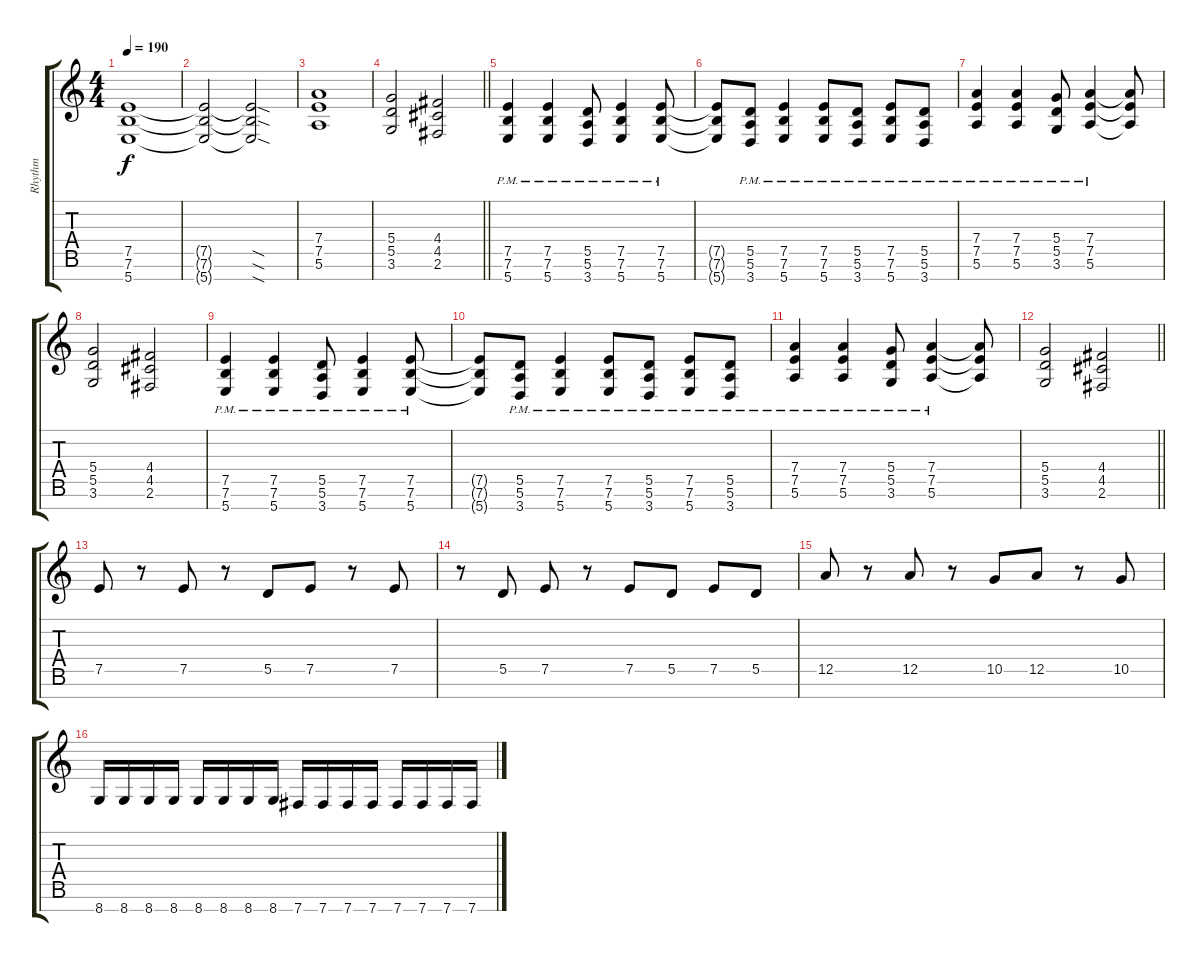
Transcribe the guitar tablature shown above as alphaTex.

\track ("Rhythm" "Rhythm") {instrument distortionguitar}
\staff {score tabs}
\tuning (E4 B3 G3 D3 A2 E2 B1) {hide}
\ts (4 4)
\tempo 190
\clef g2
\ks c
(7.5 7.6 5.7).1{dy f} |
(7.5{t} 7.6{t} 5.7{t}).2 (7.5{sod t} 7.6{sod t} 5.7{sod t}).2 |
(7.4 7.5 5.6).1 |
\barLineRight lightlight
(5.4 5.5 3.6).2 (4.4 4.5 2.6).2 |
(7.5{pm} 7.6{pm} 5.7{pm}).4 (7.5{pm} 7.6{pm} 5.7{pm}).4 (5.5{pm} 5.6{pm} 3.7{pm}).8 (7.5{pm} 7.6{pm} 5.7{pm}).4 (7.5{pm} 7.6{pm} 5.7{pm}).8 |
(7.5{t} 7.6{t} 5.7{t}).8 (5.5{pm} 5.6{pm} 3.7{pm}).8 (7.5{pm} 7.6{pm} 5.7{pm}).4 (7.5{pm} 7.6{pm} 5.7{pm}).8 (5.5{pm} 5.6{pm} 3.7{pm}).8 (7.5{pm} 7.6{pm} 5.7{pm}).8 (5.5{pm} 5.6{pm} 3.7{pm}).8 |
(7.4{pm} 7.5{pm} 5.6{pm}).4 (7.4{pm} 7.5{pm} 5.6{pm}).4 (5.4{pm} 5.5{pm} 3.6{pm}).8 (7.4{pm} 7.5{pm} 5.6{pm}).4 (7.4{t} 7.5{t} 5.6{t}).8 |
(5.4 5.5 3.6).2 (4.4 4.5 2.6).2 |
(7.5{pm} 7.6{pm} 5.7{pm}).4 (7.5{pm} 7.6{pm} 5.7{pm}).4 (5.5{pm} 5.6{pm} 3.7{pm}).8 (7.5{pm} 7.6{pm} 5.7{pm}).4 (7.5{pm} 7.6{pm} 5.7{pm}).8 |
(7.5{t} 7.6{t} 5.7{t}).8 (5.5{pm} 5.6{pm} 3.7{pm}).8 (7.5{pm} 7.6{pm} 5.7{pm}).4 (7.5{pm} 7.6{pm} 5.7{pm}).8 (5.5{pm} 5.6{pm} 3.7{pm}).8 (7.5{pm} 7.6{pm} 5.7{pm}).8 (5.5{pm} 5.6{pm} 3.7{pm}).8 |
(7.4{pm} 7.5{pm} 5.6{pm}).4 (7.4{pm} 7.5{pm} 5.6{pm}).4 (5.4{pm} 5.5{pm} 3.6{pm}).8 (7.4{pm} 7.5{pm} 5.6{pm}).4 (7.4{t} 7.5{t} 5.6{t}).8 |
\barLineRight lightlight
(5.4 5.5 3.6).2 (4.4 4.5 2.6).2 |
7.5.8 r.8 7.5.8 r.8 5.5.8 7.5.8 r.8 7.5.8 |
r.8 5.5.8 7.5.8 r.8 7.5.8 5.5.8 7.5.8 5.5.8 |
12.5.8 r.8 12.5.8 r.8 10.5.8 12.5.8 r.8 10.5.8 |
8.7.16 8.7.16 8.7.16 8.7.16 8.7.16 8.7.16 8.7.16 8.7.16 7.7.16 7.7.16 7.7.16 7.7.16 7.7.16 7.7.16 7.7.16 7.7.16
